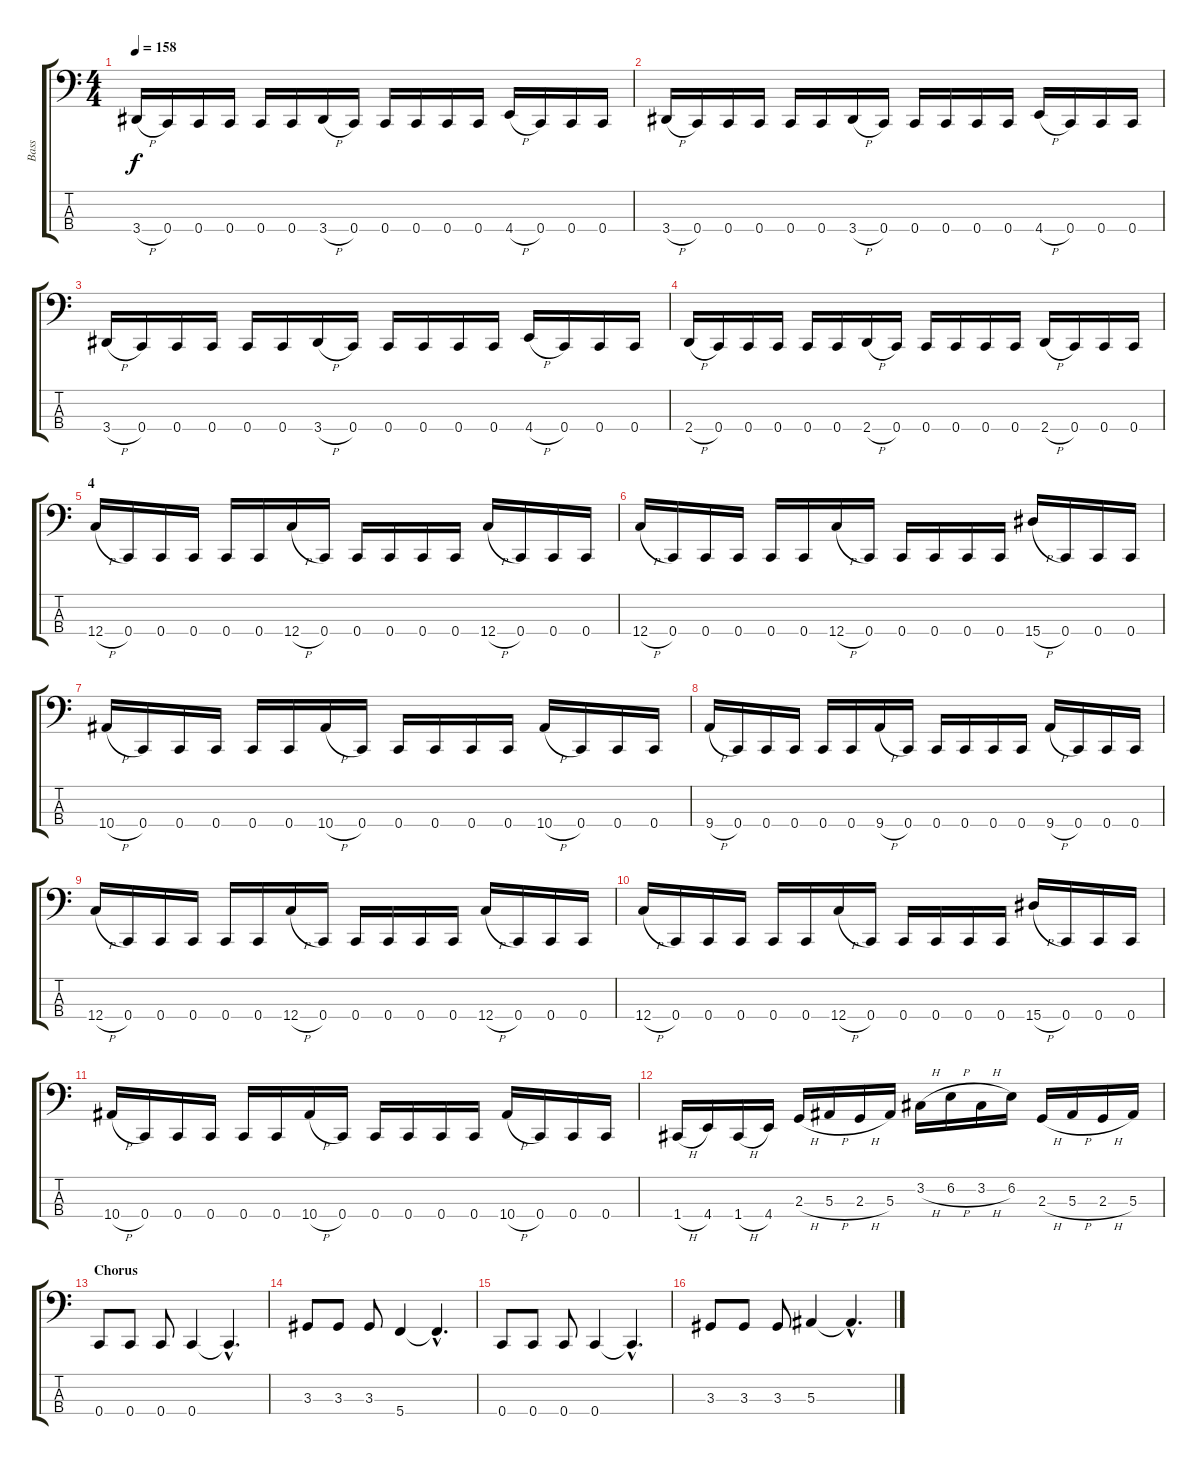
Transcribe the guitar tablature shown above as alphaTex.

\track ("Bass" "Bass") {instrument electricbassfinger}
\staff {score tabs}
\tuning (Eb2 Bb1 F1 C1) {hide}
\ts (4 4)
\tempo 158
\clef f4
\ks c
3.4{h}.16{dy f} 0.4.16 0.4.16 0.4.16 0.4.16 0.4.16 3.4{h}.16 0.4.16 0.4.16 0.4.16 0.4.16 0.4.16 4.4{h}.16 0.4.16 0.4.16 0.4.16 |
3.4{h}.16 0.4.16 0.4.16 0.4.16 0.4.16 0.4.16 3.4{h}.16 0.4.16 0.4.16 0.4.16 0.4.16 0.4.16 4.4{h}.16 0.4.16 0.4.16 0.4.16 |
3.4{h}.16 0.4.16 0.4.16 0.4.16 0.4.16 0.4.16 3.4{h}.16 0.4.16 0.4.16 0.4.16 0.4.16 0.4.16 4.4{h}.16 0.4.16 0.4.16 0.4.16 |
2.4{h}.16 0.4.16 0.4.16 0.4.16 0.4.16 0.4.16 2.4{h}.16 0.4.16 0.4.16 0.4.16 0.4.16 0.4.16 2.4{h}.16 0.4.16 0.4.16 0.4.16 |
\section ("" "4")
12.4{h}.16 0.4.16 0.4.16 0.4.16 0.4.16 0.4.16 12.4{h}.16 0.4.16 0.4.16 0.4.16 0.4.16 0.4.16 12.4{h}.16 0.4.16 0.4.16 0.4.16 |
12.4{h}.16 0.4.16 0.4.16 0.4.16 0.4.16 0.4.16 12.4{h}.16 0.4.16 0.4.16 0.4.16 0.4.16 0.4.16 15.4{h}.16 0.4.16 0.4.16 0.4.16 |
10.4{h}.16 0.4.16 0.4.16 0.4.16 0.4.16 0.4.16 10.4{h}.16 0.4.16 0.4.16 0.4.16 0.4.16 0.4.16 10.4{h}.16 0.4.16 0.4.16 0.4.16 |
9.4{h}.16 0.4.16 0.4.16 0.4.16 0.4.16 0.4.16 9.4{h}.16 0.4.16 0.4.16 0.4.16 0.4.16 0.4.16 9.4{h}.16 0.4.16 0.4.16 0.4.16 |
12.4{h}.16 0.4.16 0.4.16 0.4.16 0.4.16 0.4.16 12.4{h}.16 0.4.16 0.4.16 0.4.16 0.4.16 0.4.16 12.4{h}.16 0.4.16 0.4.16 0.4.16 |
12.4{h}.16 0.4.16 0.4.16 0.4.16 0.4.16 0.4.16 12.4{h}.16 0.4.16 0.4.16 0.4.16 0.4.16 0.4.16 15.4{h}.16 0.4.16 0.4.16 0.4.16 |
10.4{h}.16 0.4.16 0.4.16 0.4.16 0.4.16 0.4.16 10.4{h}.16 0.4.16 0.4.16 0.4.16 0.4.16 0.4.16 10.4{h}.16 0.4.16 0.4.16 0.4.16 |
1.4{h}.16 4.4.16 1.4{h}.16 4.4.16 2.3{h}.16 5.3{h}.16 2.3{h}.16 5.3.16 3.2{h}.16 6.2{h}.16 3.2{h}.16 6.2.16 2.3{h}.16 5.3{h}.16 2.3{h}.16 5.3.16 |
\section ("" "Chorus")
0.4.8 0.4.8 0.4.8 0.4.4 0.4{hac t}.4{d} |
3.3.8 3.3.8 3.3.8 5.4.4 5.4{hac t}.4{d} |
0.4.8 0.4.8 0.4.8 0.4.4 0.4{hac t}.4{d} |
3.3.8 3.3.8 3.3.8 5.3.4 5.3{hac t}.4{d}
